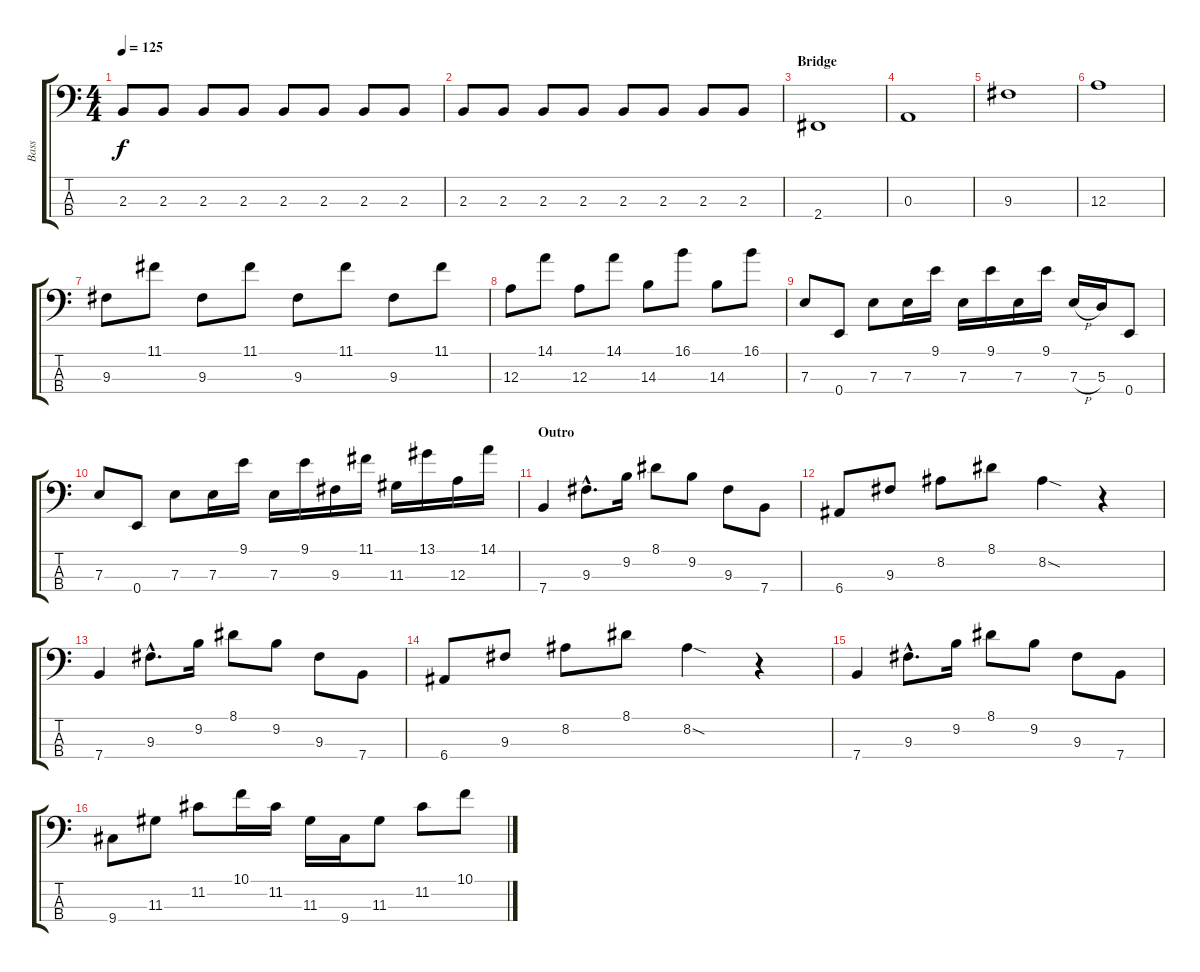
\track ("Bass" "Bass") {instrument electricbasspick}
\staff {score tabs}
\tuning (G2 D2 A1 E1) {hide}
\ts (4 4)
\tempo 125
\clef f4
\ks c
2.3.8{dy f} 2.3.8 2.3.8 2.3.8 2.3.8 2.3.8 2.3.8 2.3.8 |
2.3.8 2.3.8 2.3.8 2.3.8 2.3.8 2.3.8 2.3.8 2.3.8 |
\section ("" "Bridge")
2.4.1 |
0.3.1 |
9.3.1 |
12.3.1 |
9.3.8 11.1.8 9.3.8 11.1.8 9.3.8 11.1.8 9.3.8 11.1.8 |
12.3.8 14.1.8 12.3.8 14.1.8 14.3.8 16.1.8 14.3.8 16.1.8 |
7.3.8 0.4.8 7.3.8 7.3.16 9.1.16 7.3.16 9.1.16 7.3.16 9.1.16 7.3{h}.16 5.3.16 0.4.8 |
7.3.8 0.4.8 7.3.8 7.3.16 9.1.16 7.3.16 9.1.16 9.3.16 11.1.16 11.3.16 13.1.16 12.3.16 14.1.16 |
\section ("" "Outro")
7.4.4 9.3{hac}.8{d} 9.2.16 8.1.8 9.2.8 9.3.8 7.4.8 |
6.4.8 9.3.8 8.2.8 8.1.8 8.2{sod}.4 r.4 |
7.4.4 9.3{hac}.8{d} 9.2.16 8.1.8 9.2.8 9.3.8 7.4.8 |
6.4.8 9.3.8 8.2.8 8.1.8 8.2{sod}.4 r.4 |
7.4.4 9.3{hac}.8{d} 9.2.16 8.1.8 9.2.8 9.3.8 7.4.8 |
9.4.8 11.3.8 11.2.8 10.1.16 11.2.16 11.3.16 9.4.16 11.3.8 11.2.8 10.1.8
